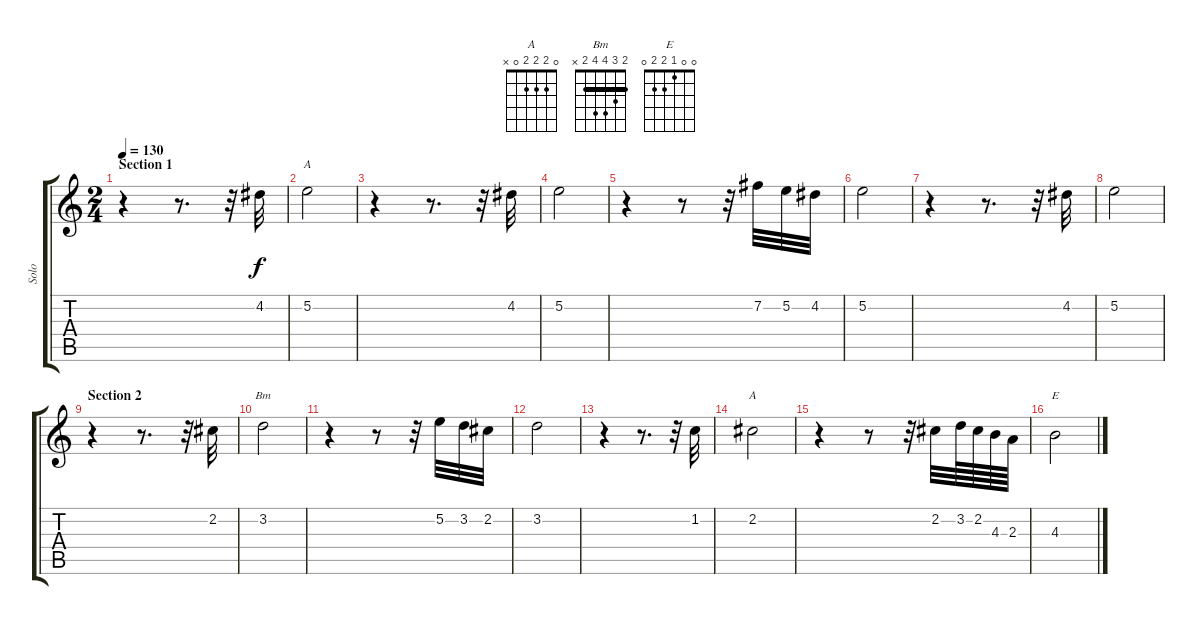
\track ("Solo" "Solo") {instrument acousticguitarnylon}
\staff {score tabs}
\tuning (E4 B3 G3 D3 A2 E2) {hide}
\chord ("A" 5 5 6 7 7 5) {firstfret 5 barre 5}
\chord ("Bm" 2 3 4 4 2 x) {barre 2}
\chord ("A" 0 2 2 2 0 x)
\chord ("E" 0 0 1 2 2 0)
\ts (2 4)
\section ("" "Section 1")
\tempo 130
\clef g2
\ks c
r.4{dy f instrument acousticguitarnylon} r.8{d} r.32 4.2.32 |
5.2.2{ch "A"} |
r.4 r.8{d} r.32 4.2.32 |
5.2.2 |
r.4 r.8 r.32 7.2.32 5.2.32 4.2.32 |
5.2.2 |
r.4 r.8{d} r.32 4.2.32 |
5.2.2 |
\section ("" "Section 2")
r.4 r.8{d} r.32 2.2.32 |
3.2.2{ch "Bm"} |
r.4 r.8 r.32 5.2.32 3.2.32 2.2.32 |
3.2.2 |
r.4 r.8{d} r.32 1.2.32 |
2.2.2{ch "A"} |
r.4 r.8 r.32 2.2.32 3.2.64 2.2.64 4.3.64 2.3.64 |
4.3.2{ch "E"}
